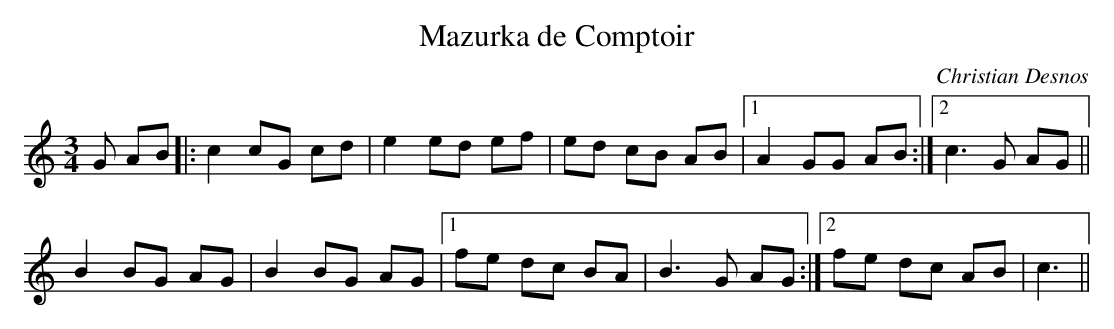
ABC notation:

X:1
T:Mazurka de Comptoir
C:Christian Desnos
M:3/4
L:1/8
K:C
G AB|:c2 cG cd|e2 ed ef|ed cB AB|1 A2 GG AB:|2 c3 G AG||
B2 BG AG|B2 BG AG|1 fe dc BA|B3 G AG:|2  fe dc AB|c3||**
